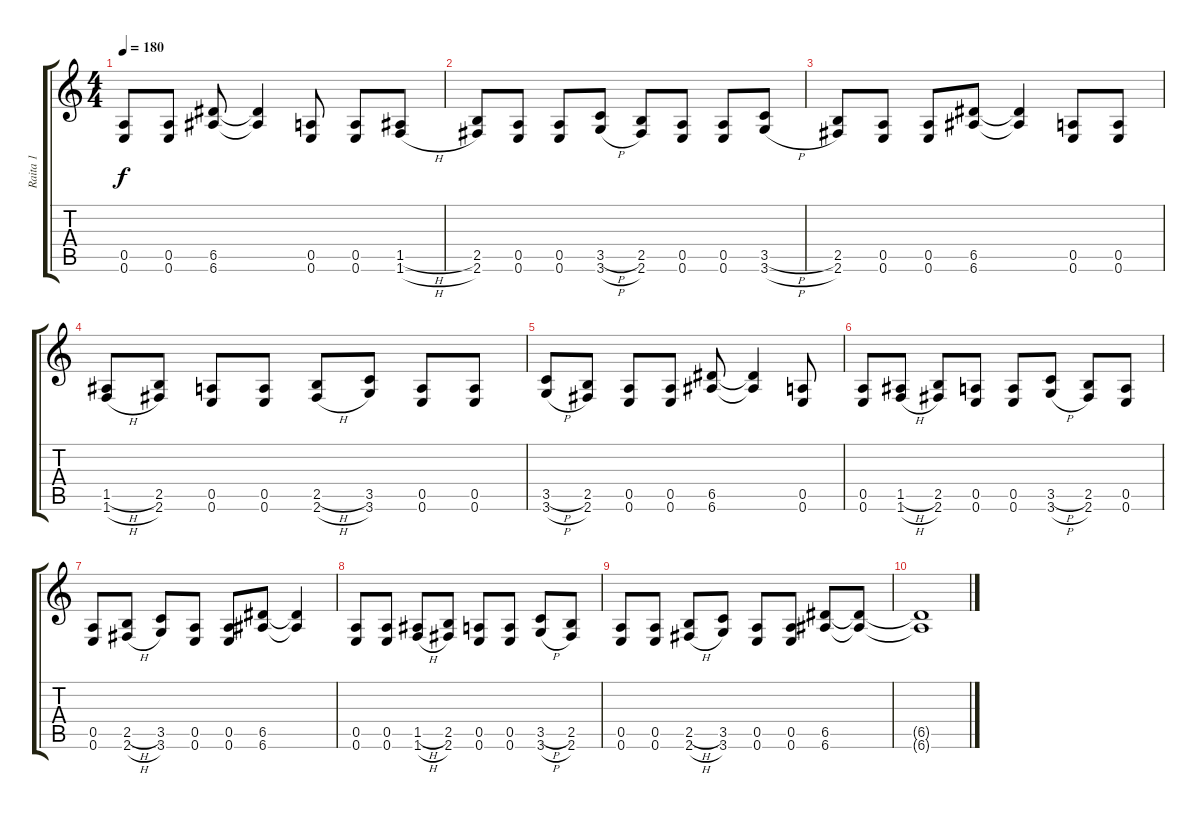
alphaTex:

\track ("Raita 1" "Raita 1") {instrument distortionguitar}
\staff {score tabs}
\tuning (E4 B3 G3 D3 A2 E2) {hide}
\ts (4 4)
\tempo 180
\clef g2
\ks c
(0.5 0.6).8{dy f} (0.5 0.6).8 (6.5 6.6).8 (6.5{t} 6.6{t}).4 (0.5 0.6).8 (0.5 0.6).8 (1.5{h} 1.6{h}).8 |
(2.5 2.6).8 (0.5 0.6).8 (0.5 0.6).8 (3.5{h} 3.6{h}).8 (2.5 2.6).8 (0.5 0.6).8 (0.5 0.6).8 (3.5{h} 3.6{h}).8 |
(2.5 2.6).8 (0.5 0.6).8 (0.5 0.6).8 (6.5 6.6).8 (6.5{t} 6.6{t}).4 (0.5 0.6).8 (0.5 0.6).8 |
(1.5{h} 1.6{h}).8 (2.5 2.6).8 (0.5 0.6).8 (0.5 0.6).8 (2.5{h} 2.6{h}).8 (3.5 3.6).8 (0.5 0.6).8 (0.5 0.6).8 |
(3.5{h} 3.6{h}).8 (2.5 2.6).8 (0.5 0.6).8 (0.5 0.6).8 (6.5 6.6).8 (6.5{t} 6.6{t}).4 (0.5 0.6).8 |
(0.5 0.6).8 (1.5{h} 1.6{h}).8 (2.5 2.6).8 (0.5 0.6).8 (0.5 0.6).8 (3.5{h} 3.6{h}).8 (2.5 2.6).8 (0.5 0.6).8 |
(0.5 0.6).8 (2.5{h} 2.6{h}).8 (3.5 3.6).8 (0.5 0.6).8 (0.5 0.6).8 (6.5 6.6).8 (6.5{t} 6.6{t}).4 |
(0.5 0.6).8 (0.5 0.6).8 (1.5{h} 1.6{h}).8 (2.5 2.6).8 (0.5 0.6).8 (0.5 0.6).8 (3.5{h} 3.6{h}).8 (2.5 2.6).8 |
(0.5 0.6).8 (0.5 0.6).8 (2.5{h} 2.6{h}).8 (3.5 3.6).8 (0.5 0.6).8 (0.5 0.6).8 (6.5 6.6).8 (6.5{t} 6.6{t}).8 |
(6.5{t} 6.6{t}).1
